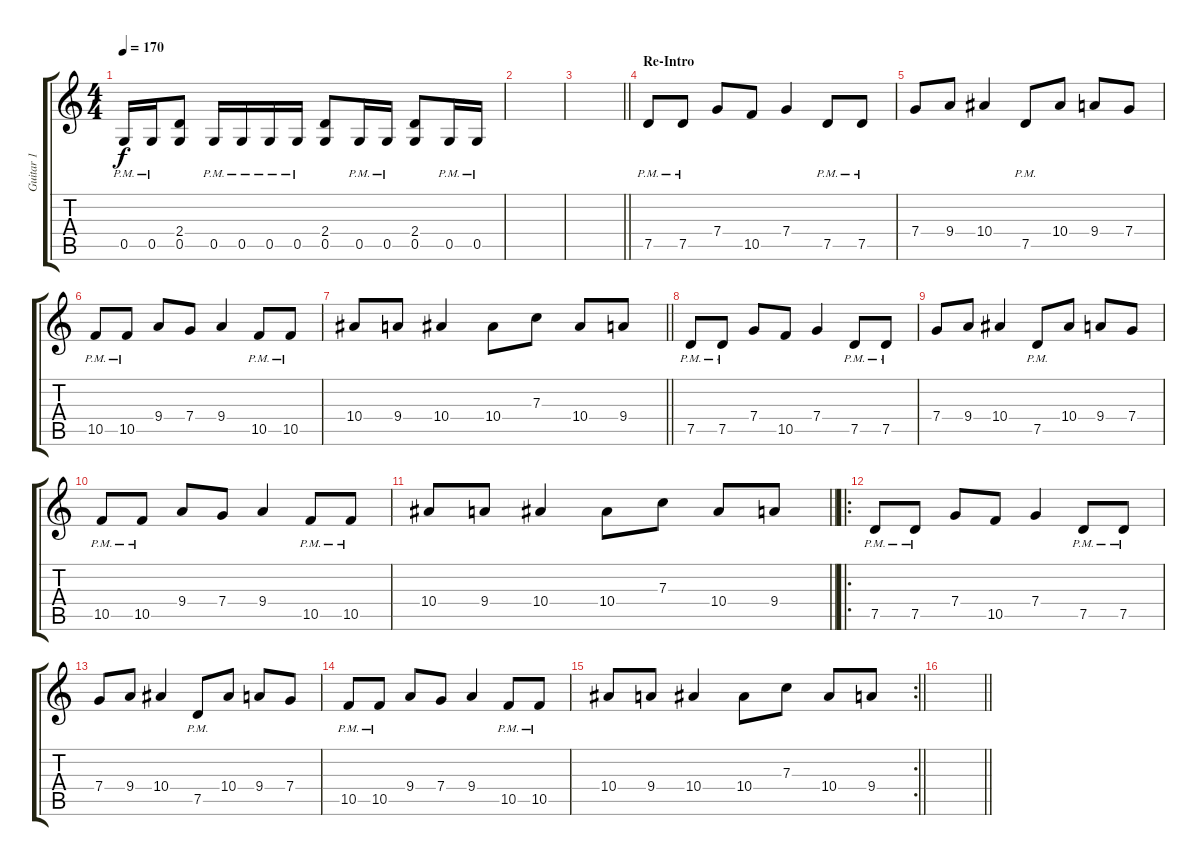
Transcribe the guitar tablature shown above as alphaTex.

\track ("Guitar 1" "Guitar 1") {instrument distortionguitar}
\staff {score tabs}
\tuning (D4 A3 F3 C3 G2 D2) {hide}
\ts (4 4)
\tempo 170
\clef g2
\ks c
0.5{pm}.16{dy f} 0.5{pm}.16 (2.4 0.5).8 0.5{pm}.16 0.5{pm}.16 0.5{pm}.16 0.5{pm}.16 (2.4 0.5).8 0.5{pm}.16 0.5{pm}.16 (2.4 0.5).8 0.5{pm}.16 0.5{pm}.16 |
|
\barLineRight lightlight
|
\section ("" "Re-Intro")
7.5{pm}.8 7.5{pm}.8 7.4.8 10.5.8 7.4.4 7.5{pm}.8 7.5{pm}.8 |
7.4.8 9.4.8 10.4.4 7.5{pm}.8 10.4.8 9.4.8 7.4.8 |
10.5{pm}.8 10.5{pm}.8 9.4.8 7.4.8 9.4.4 10.5{pm}.8 10.5{pm}.8 |
\barLineRight lightlight
10.4.8 9.4.8 10.4.4 10.4.8 7.3.8 10.4.8 9.4.8 |
7.5{pm}.8 7.5{pm}.8 7.4.8 10.5.8 7.4.4 7.5{pm}.8 7.5{pm}.8 |
7.4.8 9.4.8 10.4.4 7.5{pm}.8 10.4.8 9.4.8 7.4.8 |
10.5{pm}.8 10.5{pm}.8 9.4.8 7.4.8 9.4.4 10.5{pm}.8 10.5{pm}.8 |
\barLineRight lightlight
10.4.8 9.4.8 10.4.4 10.4.8 7.3.8 10.4.8 9.4.8 |
\ro
7.5{pm}.8 7.5{pm}.8 7.4.8 10.5.8 7.4.4 7.5{pm}.8 7.5{pm}.8 |
7.4.8 9.4.8 10.4.4 7.5{pm}.8 10.4.8 9.4.8 7.4.8 |
10.5{pm}.8 10.5{pm}.8 9.4.8 7.4.8 9.4.4 10.5{pm}.8 10.5{pm}.8 |
\rc 2
\barLineRight lightlight
10.4.8 9.4.8 10.4.4 10.4.8 7.3.8 10.4.8 9.4.8 |
\barLineRight lightlight
